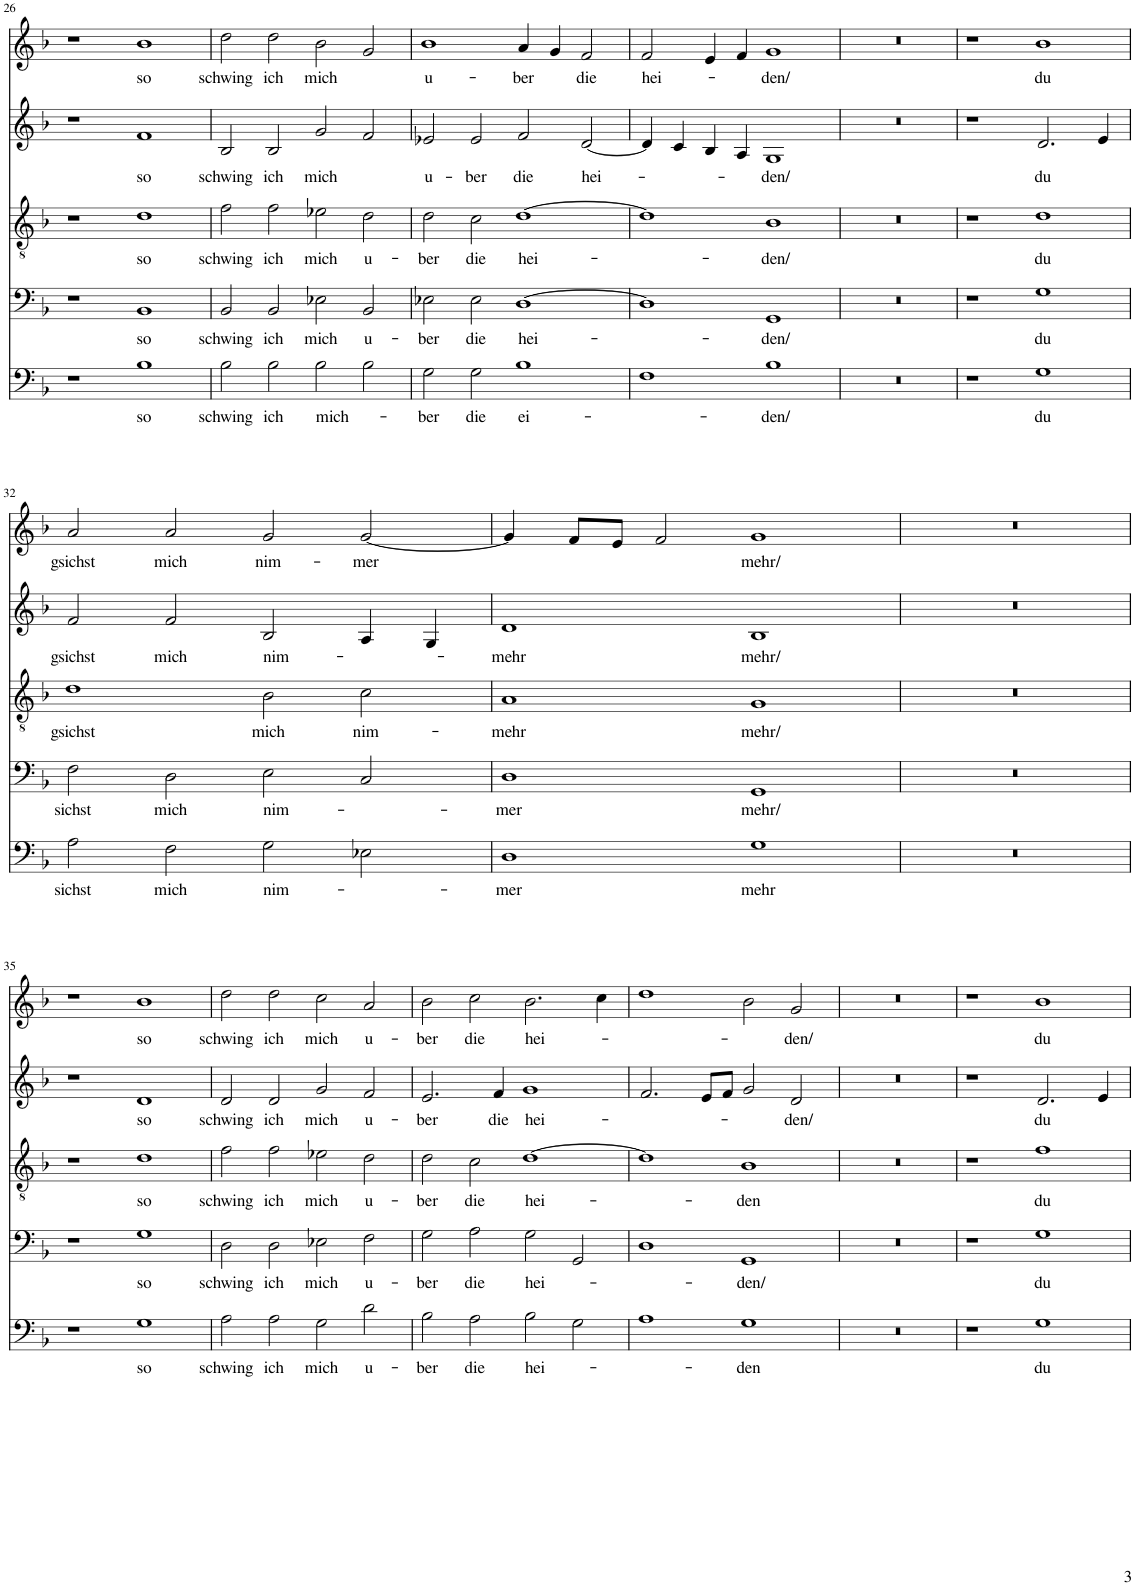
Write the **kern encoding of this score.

**kern	**text	**kern	**text	**kern	**text	**kern	**text	**kern	**text
*part5	*part5	*part4	*part4	*part3	*part3	*part2	*part2	*part1	*part1
*staff5	*staff5	*staff4	*staff4	*staff3	*staff3	*staff2	*staff2	*staff1	*staff1
*I"Bass	*	*I"Bass	*	*I"Tenor	*	*I"Tenor	*	*I"Soprano	*
!!LO:PB:g=z
*clefF4	*	*clefF4	*	*clefGv2	*	*clefG2	*	*clefG2	*
*k[b-]	*	*k[b-]	*	*k[b-]	*	*k[b-]	*	*k[b-]	*
*M4/2	*	*M4/2	*	*M4/2	*	*M4/2	*	*M4/2	*
=26	=26	=26	=26	=26	=26	=26	=26	=26	=26
1r	.	1r	.	1r	.	1r	.	1r	.
!	!LO:LY:b	!	!LO:LY:b	!	!LO:LY:b	!	!LO:LY:b	!	!LO:LY:b
1B-	so	1BB-	so	1d	so	1f	so	1b-	so
=27	=27	=27	=27	=27	=27	=27	=27	=27	=27
!	!LO:LY:b	!	!LO:LY:b	!	!LO:LY:b	!	!LO:LY:b	!	!LO:LY:b
2B-\	schwing	2BB-/	schwing	2f\	schwing	2B-/	schwing	2dd\	schwing
!	!LO:LY:b	!	!LO:LY:b	!	!LO:LY:b	!	!LO:LY:b	!	!LO:LY:b
2B-\	ich	2BB-/	ich	2f\	ich	2B-/	ich	2dd\	ich
!	!LO:LY:b	!	!LO:LY:b	!	!LO:LY:b	!	!LO:LY:b	!	!LO:LY:b
2B-\	mich-	2E-X\	mich	2e-X\	mich	2g/	mich	2b-\	mich
!	!	!	!LO:LY:b	!	!LO:LY:b	!	!	!	!
2B-\	.	2BB-/	u-	2d\	u-	2f/	.	2g/	.
=28	=28	=28	=28	=28	=28	=28	=28	=28	=28
!	!LO:LY:b	!	!LO:LY:b	!	!LO:LY:b	!	!LO:LY:b	!	!LO:LY:b
2G\	-ber	2E-X\	-ber	2d\	-ber	2e-X/	u-	1b-	u-
!	!LO:LY:b	!	!LO:LY:b	!	!LO:LY:b	!	!LO:LY:b	!	!
2G\	die	2E-\	die	2c\	die	2e-/	-ber	.	.
!	!LO:LY:b	!	!LO:LY:b	!	!LO:LY:b	!	!LO:LY:b	!	!LO:LY:b
1B-	ei-	[1D	hei-	[1d	hei-	2f/	die	4a/	-ber
.	.	.	.	.	.	.	.	4g/	.
!	!	!	!	!	!	!	!LO:LY:b	!	!LO:LY:b
.	.	.	.	.	.	[2d/	hei-	2f/	die
=29	=29	=29	=29	=29	=29	=29	=29	=29	=29
!	!	!	!	!	!	!	!	!	!LO:LY:b
1F	.	1D]	.	1d]	.	4d/]	.	2f/	hei-
.	.	.	.	.	.	4c/	.	.	.
.	.	.	.	.	.	4B-/	.	4e/	.
.	.	.	.	.	.	4A/	.	4f/	.
!	!LO:LY:b	!	!LO:LY:b	!	!LO:LY:b	!	!LO:LY:b	!	!LO:LY:b
1B-	-den/	1GG	-den/	1B-	-den/	1G	-den/	1g	-den/
=30	=30	=30	=30	=30	=30	=30	=30	=30	=30
0r	.	0r	.	0r	.	0r	.	0r	.
=31	=31	=31	=31	=31	=31	=31	=31	=31	=31
1r	.	1r	.	1r	.	1r	.	1r	.
!	!LO:LY:b	!	!LO:LY:b	!	!LO:LY:b	!	!LO:LY:b	!	!LO:LY:b
1G	du	1G	du	1d	du	2.d/	du	1b-	du
.	.	.	.	.	.	4e/	.	.	.
!!LO:LB:g=z
=32	=32	=32	=32	=32	=32	=32	=32	=32	=32
!	!LO:LY:b	!	!LO:LY:b	!	!LO:LY:b	!	!LO:LY:b	!	!LO:LY:b
2A\	sichst	2F\	sichst	1d	gsichst	2f/	gsichst	2a/	gsichst
!	!LO:LY:b	!	!LO:LY:b	!	!	!	!LO:LY:b	!	!LO:LY:b
2F\	mich	2D\	mich	.	.	2f/	mich	2a/	mich
!	!LO:LY:b	!	!LO:LY:b	!	!LO:LY:b	!	!LO:LY:b	!	!LO:LY:b
2G\	nim-	2E\	nim-	2B-\	mich	2B-/	nim-	2g/	nim-
!	!	!	!	!	!LO:LY:b	!	!	!	!LO:LY:b
2E-X\	.	2C/	.	2c\	nim-	4A/	.	[2g/	-mer
.	.	.	.	.	.	4G/	.	.	.
=33	=33	=33	=33	=33	=33	=33	=33	=33	=33
!	!LO:LY:b	!	!LO:LY:b	!	!LO:LY:b	!	!LO:LY:b	!	!
1D	-mer	1D	-mer	1A	-mehr	1d	-mehr	4g/]	.
.	.	.	.	.	.	.	.	8f/L	.
.	.	.	.	.	.	.	.	8e/J	.
.	.	.	.	.	.	.	.	2f/	.
!	!LO:LY:b	!	!LO:LY:b	!	!LO:LY:b	!	!LO:LY:b	!	!LO:LY:b
1G	mehr	1GG	mehr/	1G	mehr/	1B-	mehr/	1g	mehr/
=34	=34	=34	=34	=34	=34	=34	=34	=34	=34
0r	.	0r	.	0r	.	0r	.	0r	.
!!LO:LB:g=z
=35	=35	=35	=35	=35	=35	=35	=35	=35	=35
1r	.	1r	.	1r	.	1r	.	1r	.
!	!LO:LY:b	!	!LO:LY:b	!	!LO:LY:b	!	!LO:LY:b	!	!LO:LY:b
1G	so	1G	so	1d	so	1d	so	1b-	so
=36	=36	=36	=36	=36	=36	=36	=36	=36	=36
!	!LO:LY:b	!	!LO:LY:b	!	!LO:LY:b	!	!LO:LY:b	!	!LO:LY:b
2A\	schwing	2D\	schwing	2f\	schwing	2d/	schwing	2dd\	schwing
!	!LO:LY:b	!	!LO:LY:b	!	!LO:LY:b	!	!LO:LY:b	!	!LO:LY:b
2A\	ich	2D\	ich	2f\	ich	2d/	ich	2dd\	ich
!	!LO:LY:b	!	!LO:LY:b	!	!LO:LY:b	!	!LO:LY:b	!	!LO:LY:b
2G\	mich	2E-X\	mich	2e-X\	mich	2g/	mich	2cc\	mich
!	!LO:LY:b	!	!LO:LY:b	!	!LO:LY:b	!	!LO:LY:b	!	!LO:LY:b
2d\	u-	2F\	u-	2d\	u-	2f/	u-	2a/	u-
=37	=37	=37	=37	=37	=37	=37	=37	=37	=37
!	!LO:LY:b	!	!LO:LY:b	!	!LO:LY:b	!	!LO:LY:b	!	!LO:LY:b
2B-\	-ber	2G\	-ber	2d\	-ber	2.e/	-ber	2b-\	-ber
!	!LO:LY:b	!	!LO:LY:b	!	!LO:LY:b	!	!	!	!LO:LY:b
2A\	die	2A\	die	2c\	die	.	.	2cc\	die
!	!	!	!	!	!	!	!LO:LY:b	!	!
.	.	.	.	.	.	4f/	die	.	.
!	!LO:LY:b	!	!LO:LY:b	!	!LO:LY:b	!	!LO:LY:b	!	!LO:LY:b
2B-\	hei-	2G\	hei-	[1d	hei-	1g	hei-	2.b-\	hei-
2G\	.	2GG/	.	.	.	.	.	.	.
.	.	.	.	.	.	.	.	4cc\	.
=38	=38	=38	=38	=38	=38	=38	=38	=38	=38
1A	.	1D	.	1d]	.	2.f/	.	1dd	.
.	.	.	.	.	.	8e/L	.	.	.
.	.	.	.	.	.	8f/J	.	.	.
!	!LO:LY:b	!	!LO:LY:b	!	!LO:LY:b	!	!	!	!
1G	-den	1GG	-den/	1B-	-den	2g/	.	2b-\	.
!	!	!	!	!	!	!	!LO:LY:b	!	!LO:LY:b
.	.	.	.	.	.	2d/	-den/	2g/	-den/
=39	=39	=39	=39	=39	=39	=39	=39	=39	=39
0r	.	0r	.	0r	.	0r	.	0r	.
=40	=40	=40	=40	=40	=40	=40	=40	=40	=40
1r	.	1r	.	1r	.	1r	.	1r	.
!	!LO:LY:b	!	!LO:LY:b	!	!LO:LY:b	!	!LO:LY:b	!	!LO:LY:b
1G	du	1G	du	1f	du	2.d/	du	1b-	du
.	.	.	.	.	.	4e/	.	.	.
=	=	=	=	=	=	=	=	=	=
*-	*-	*-	*-	*-	*-	*-	*-	*-	*-
